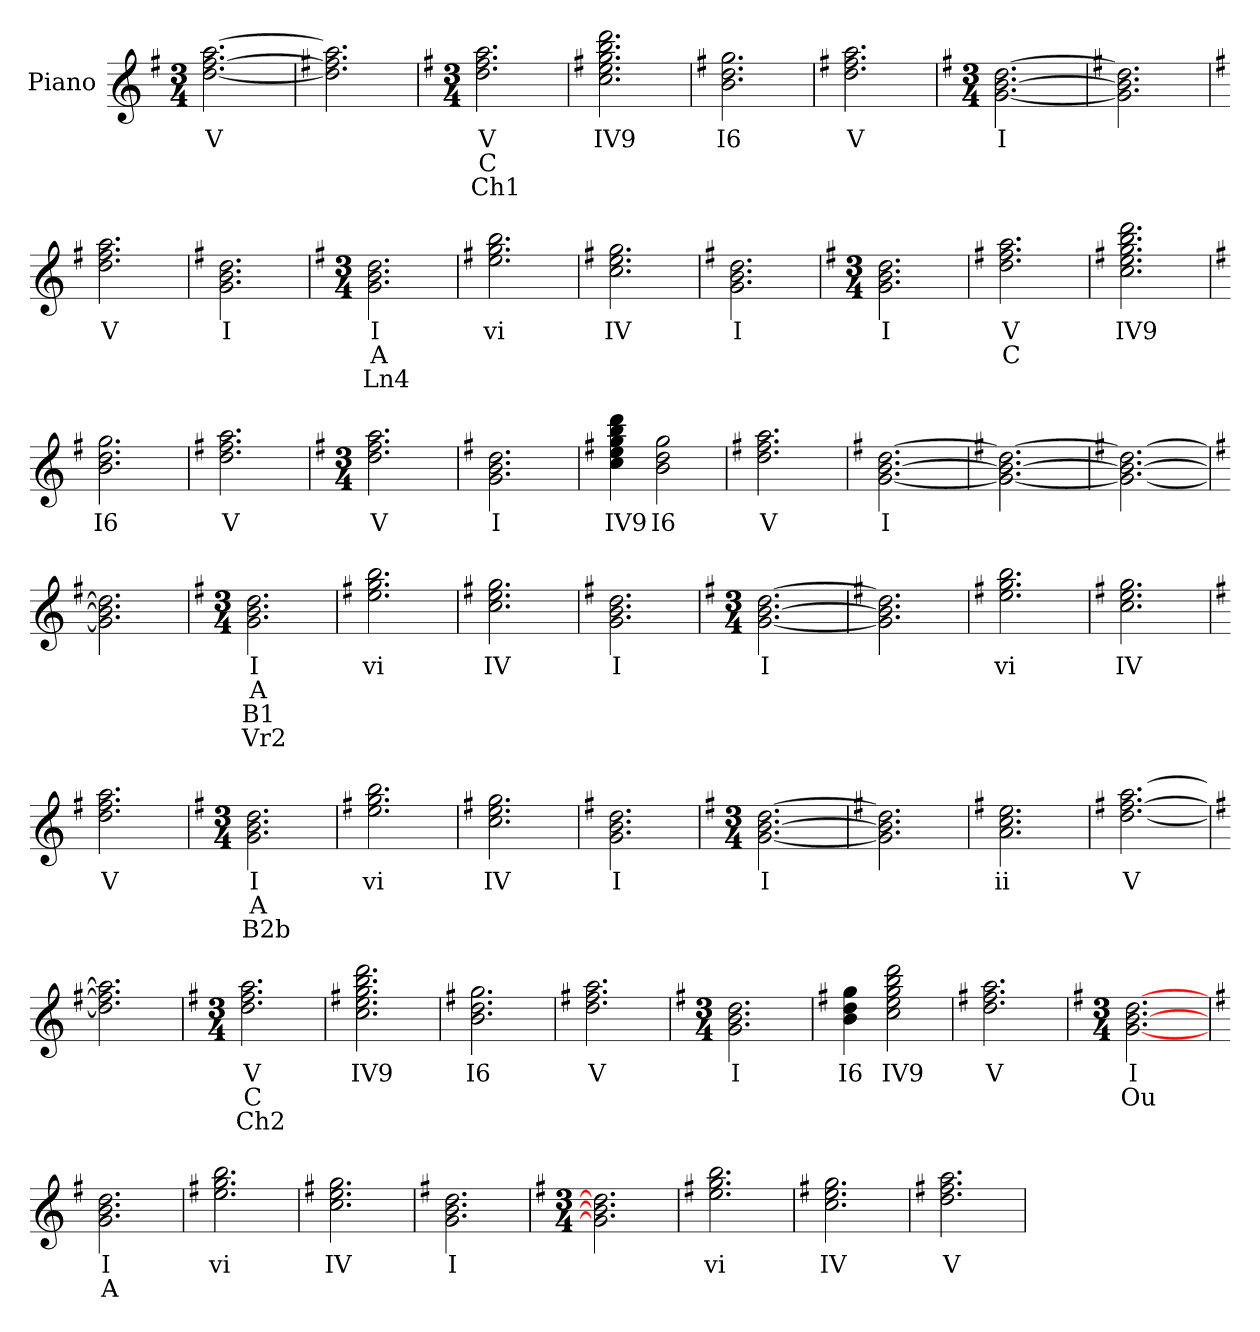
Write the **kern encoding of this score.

**kern	**text	**text	**text	**text
*part1	*part1	*part1	*part1	*part1
*staff1	*staff1	*staff1	*staff1	*staff1
*I"Piano	*	*	*	*
*I'Pno	*	*	*	*
*k[f#]	*	*	*	*
*G:	*	*	*	*
*M3/4	*	*	*	*
=	=	=	=	=
[2.dd [2.ff# [2.aa	V	.	.	.
=	=	=	=	=
*k[f#]	*	*	*	*
*G:	*	*	*	*
2.dd] 2.ff#] 2.aa]	.	.	.	.
=	=	=	=	=
*k[f#]	*	*	*	*
*G:	*	*	*	*
*M3/4	*	*	*	*
2.dd 2.ff# 2.aa	V	C	Ch1	.
=	=	=	=	=
*k[f#]	*	*	*	*
*G:	*	*	*	*
2.cc 2.ee 2.gg 2.bb 2.ddd	IV9	.	.	.
=	=	=	=	=
*k[f#]	*	*	*	*
*G:	*	*	*	*
2.b 2.dd 2.gg	I6	.	.	.
=	=	=	=	=
*k[f#]	*	*	*	*
*G:	*	*	*	*
2.dd 2.ff# 2.aa	V	.	.	.
=	=	=	=	=
*k[f#]	*	*	*	*
*G:	*	*	*	*
*M3/4	*	*	*	*
[2.g [2.b [2.dd	I	.	.	.
=	=	=	=	=
*k[f#]	*	*	*	*
*G:	*	*	*	*
2.g] 2.b] 2.dd]	.	.	.	.
=	=	=	=	=
*k[f#]	*	*	*	*
*G:	*	*	*	*
2.dd 2.ff# 2.aa	V	.	.	.
=	=	=	=	=
*k[f#]	*	*	*	*
*G:	*	*	*	*
2.g 2.b 2.dd	I	.	.	.
=	=	=	=	=
*k[f#]	*	*	*	*
*G:	*	*	*	*
*M3/4	*	*	*	*
2.g 2.b 2.dd	I	A	Ln4	.
=	=	=	=	=
*k[f#]	*	*	*	*
*G:	*	*	*	*
2.ee 2.gg 2.bb	vi	.	.	.
=	=	=	=	=
*k[f#]	*	*	*	*
*G:	*	*	*	*
2.cc 2.ee 2.gg	IV	.	.	.
=	=	=	=	=
*k[f#]	*	*	*	*
*G:	*	*	*	*
2.g 2.b 2.dd	I	.	.	.
=	=	=	=	=
*k[f#]	*	*	*	*
*G:	*	*	*	*
*M3/4	*	*	*	*
2.g 2.b 2.dd	I	.	.	.
=	=	=	=	=
*k[f#]	*	*	*	*
*G:	*	*	*	*
2.dd 2.ff# 2.aa	V	C	.	.
=	=	=	=	=
*k[f#]	*	*	*	*
*G:	*	*	*	*
2.cc 2.ee 2.gg 2.bb 2.ddd	IV9	.	.	.
=	=	=	=	=
*k[f#]	*	*	*	*
*G:	*	*	*	*
2.b 2.dd 2.gg	I6	.	.	.
=	=	=	=	=
*k[f#]	*	*	*	*
*G:	*	*	*	*
2.dd 2.ff# 2.aa	V	.	.	.
=	=	=	=	=
*k[f#]	*	*	*	*
*G:	*	*	*	*
*M3/4	*	*	*	*
2.dd 2.ff# 2.aa	V	.	.	.
=	=	=	=	=
*k[f#]	*	*	*	*
*G:	*	*	*	*
2.g 2.b 2.dd	I	.	.	.
=	=	=	=	=
*k[f#]	*	*	*	*
*G:	*	*	*	*
4cc 4ee 4gg 4bb 4ddd	IV9	.	.	.
2b 2dd 2gg	I6	.	.	.
=	=	=	=	=
*k[f#]	*	*	*	*
*G:	*	*	*	*
2.dd 2.ff# 2.aa	V	.	.	.
=	=	=	=	=
*k[f#]	*	*	*	*
*G:	*	*	*	*
[2.g [2.b [2.dd	I	.	.	.
=	=	=	=	=
*k[f#]	*	*	*	*
*G:	*	*	*	*
2.g_ 2.b_ 2.dd_	.	.	.	.
=	=	=	=	=
*k[f#]	*	*	*	*
*G:	*	*	*	*
2.g_ 2.b_ 2.dd_	.	.	.	.
=	=	=	=	=
*k[f#]	*	*	*	*
*G:	*	*	*	*
2.g] 2.b] 2.dd]	.	.	.	.
=	=	=	=	=
*k[f#]	*	*	*	*
*G:	*	*	*	*
*M3/4	*	*	*	*
2.g 2.b 2.dd	I	A	B1	Vr2
=	=	=	=	=
*k[f#]	*	*	*	*
*G:	*	*	*	*
2.ee 2.gg 2.bb	vi	.	.	.
=	=	=	=	=
*k[f#]	*	*	*	*
*G:	*	*	*	*
2.cc 2.ee 2.gg	IV	.	.	.
=	=	=	=	=
*k[f#]	*	*	*	*
*G:	*	*	*	*
2.g 2.b 2.dd	I	.	.	.
=	=	=	=	=
*k[f#]	*	*	*	*
*G:	*	*	*	*
*M3/4	*	*	*	*
[2.g [2.b [2.dd	I	.	.	.
=	=	=	=	=
*k[f#]	*	*	*	*
*G:	*	*	*	*
2.g] 2.b] 2.dd]	.	.	.	.
=	=	=	=	=
*k[f#]	*	*	*	*
*G:	*	*	*	*
2.ee 2.gg 2.bb	vi	.	.	.
=	=	=	=	=
*k[f#]	*	*	*	*
*G:	*	*	*	*
2.cc 2.ee 2.gg	IV	.	.	.
=	=	=	=	=
*k[f#]	*	*	*	*
*G:	*	*	*	*
2.dd 2.ff# 2.aa	V	.	.	.
=	=	=	=	=
*k[f#]	*	*	*	*
*G:	*	*	*	*
*M3/4	*	*	*	*
2.g 2.b 2.dd	I	A	B2b	.
=	=	=	=	=
*k[f#]	*	*	*	*
*G:	*	*	*	*
2.ee 2.gg 2.bb	vi	.	.	.
=	=	=	=	=
*k[f#]	*	*	*	*
*G:	*	*	*	*
2.cc 2.ee 2.gg	IV	.	.	.
=	=	=	=	=
*k[f#]	*	*	*	*
*G:	*	*	*	*
2.g 2.b 2.dd	I	.	.	.
=	=	=	=	=
*k[f#]	*	*	*	*
*G:	*	*	*	*
*M3/4	*	*	*	*
[2.g [2.b [2.dd	I	.	.	.
=	=	=	=	=
*k[f#]	*	*	*	*
*G:	*	*	*	*
2.g] 2.b] 2.dd]	.	.	.	.
=	=	=	=	=
*k[f#]	*	*	*	*
*G:	*	*	*	*
2.a 2.cc 2.ee	ii	.	.	.
=	=	=	=	=
*k[f#]	*	*	*	*
*G:	*	*	*	*
[2.dd [2.ff# [2.aa	V	.	.	.
=	=	=	=	=
*k[f#]	*	*	*	*
*G:	*	*	*	*
2.dd] 2.ff#] 2.aa]	.	.	.	.
=	=	=	=	=
*k[f#]	*	*	*	*
*G:	*	*	*	*
*M3/4	*	*	*	*
2.dd 2.ff# 2.aa	V	C	Ch2	.
=	=	=	=	=
*k[f#]	*	*	*	*
*G:	*	*	*	*
2.cc 2.ee 2.gg 2.bb 2.ddd	IV9	.	.	.
=	=	=	=	=
*k[f#]	*	*	*	*
*G:	*	*	*	*
2.b 2.dd 2.gg	I6	.	.	.
=	=	=	=	=
*k[f#]	*	*	*	*
*G:	*	*	*	*
2.dd 2.ff# 2.aa	V	.	.	.
=	=	=	=	=
*k[f#]	*	*	*	*
*G:	*	*	*	*
*M3/4	*	*	*	*
2.g 2.b 2.dd	I	.	.	.
=	=	=	=	=
*k[f#]	*	*	*	*
*G:	*	*	*	*
4b 4dd 4gg	I6	.	.	.
2cc 2ee 2gg 2bb 2ddd	IV9	.	.	.
=	=	=	=	=
*k[f#]	*	*	*	*
*G:	*	*	*	*
2.dd 2.ff# 2.aa	V	.	.	.
=	=	=	=	=
*k[f#]	*	*	*	*
*G:	*	*	*	*
*M3/4	*	*	*	*
[2.g [2.b [2.dd	I	Ou	.	.
=	=	=	=	=
*k[f#]	*	*	*	*
*G:	*	*	*	*
2.g 2.b 2.dd	I	A	.	.
=	=	=	=	=
*k[f#]	*	*	*	*
*G:	*	*	*	*
2.ee 2.gg 2.bb	vi	.	.	.
=	=	=	=	=
*k[f#]	*	*	*	*
*G:	*	*	*	*
2.cc 2.ee 2.gg	IV	.	.	.
=	=	=	=	=
*k[f#]	*	*	*	*
*G:	*	*	*	*
2.g 2.b 2.dd	I	.	.	.
=	=	=	=	=
*k[f#]	*	*	*	*
*G:	*	*	*	*
*M3/4	*	*	*	*
2.g] 2.b] 2.dd]	.	.	.	.
=	=	=	=	=
*k[f#]	*	*	*	*
*G:	*	*	*	*
2.ee 2.gg 2.bb	vi	.	.	.
=	=	=	=	=
*k[f#]	*	*	*	*
*G:	*	*	*	*
2.cc 2.ee 2.gg	IV	.	.	.
=	=	=	=	=
*k[f#]	*	*	*	*
*G:	*	*	*	*
2.dd 2.ff# 2.aa	V	.	.	.
=	=	=	=	=
*-	*-	*-	*-	*-
